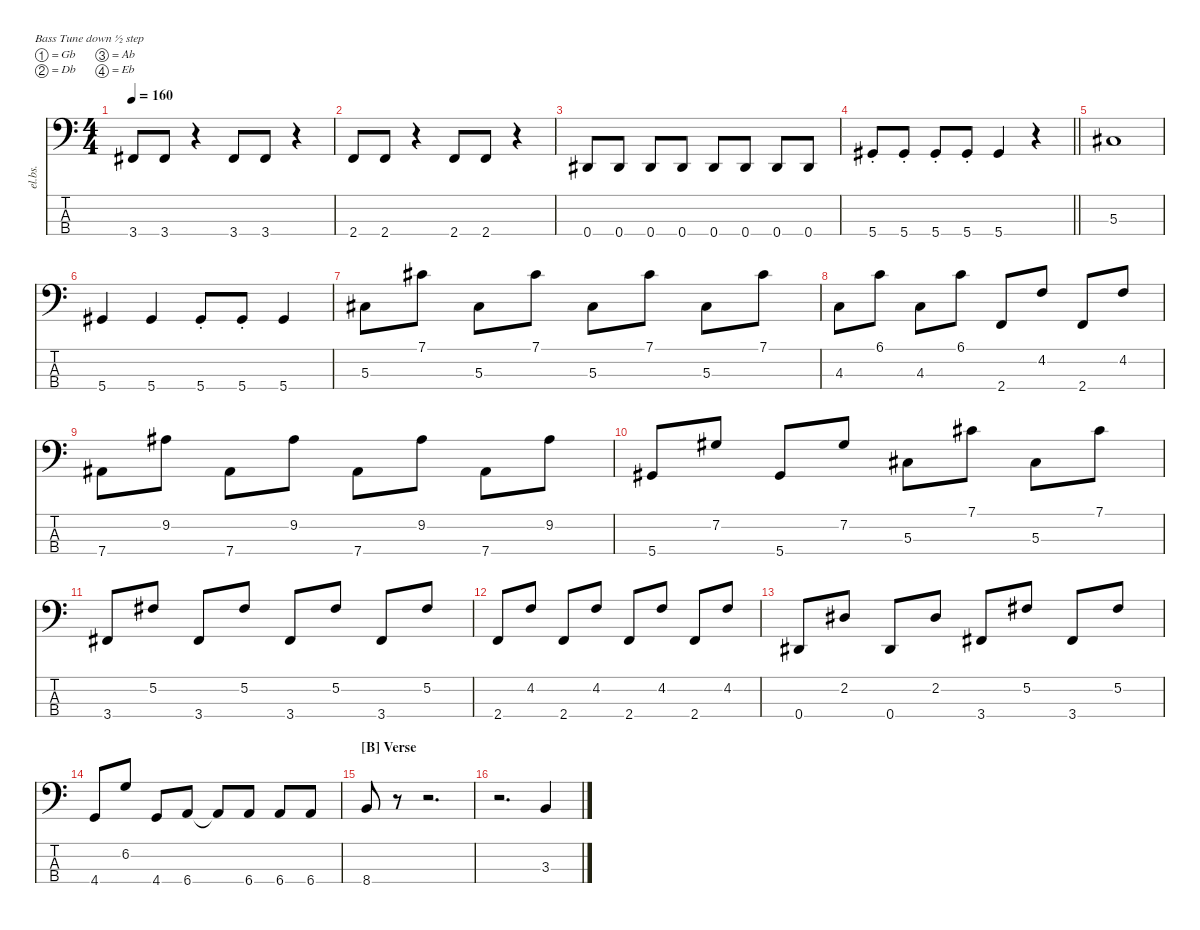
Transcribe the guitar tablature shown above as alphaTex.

\defaultSystemsLayout 4
\hideDynamics
\bracketExtendMode nobrackets
\track ("Electric Bass" "el.bs.") {mute instrument electricbassfinger}
\staff {score tabs}
\tuning (Gb2 Db2 Ab1 Eb1)
\ts (4 4)
\tempo 160
\clef f4
\ks c
3.4{acc #}.8{dy mf beam Up} 3.4{acc #}.8{beam Up} r.4{beam Down} 3.4{acc #}.8{beam Up} 3.4{acc #}.8{beam Up} r.4{beam Down} |
2.4.8{beam Up} 2.4.8{beam Up} r.4{beam Down} 2.4.8{beam Up} 2.4.8{beam Up} r.4{beam Down} |
0.4{acc #}.8{beam Up} 0.4{acc #}.8{beam Up} 0.4{acc #}.8{beam Up} 0.4{acc #}.8{beam Up} 0.4{acc #}.8{beam Up} 0.4{acc #}.8{beam Up} 0.4{acc #}.8{beam Up} 0.4{acc #}.8{beam Up} |
\barLineRight lightlight
5.4{st acc #}.8{beam Up} 5.4{st acc #}.8{beam Up} 5.4{st acc #}.8{beam Up} 5.4{st acc #}.8{beam Up} 5.4{acc #}.4{beam Up} r.4{beam Down} |
5.3{acc #}.1{beam Up} |
5.4{acc #}.4{beam Up} 5.4{acc #}.4{beam Up} 5.4{st acc #}.8{beam Up} 5.4{st acc #}.8{beam Up} 5.4{acc #}.4{beam Up} |
5.3{acc #}.8{beam Down} 7.1{acc #}.8{beam Down} 5.3{acc #}.8{beam Down} 7.1{acc #}.8{beam Down} 5.3{acc #}.8{beam Down} 7.1{acc #}.8{beam Down} 5.3{acc #}.8{beam Down} 7.1{acc #}.8{beam Down} |
4.3.8{beam Down} 6.1.8{beam Down} 4.3.8{beam Down} 6.1.8{beam Down} 2.4.8{beam Up} 4.2.8{beam Up} 2.4.8{beam Up} 4.2.8{beam Up} |
7.4{acc #}.8{beam Down} 9.2{acc #}.8{beam Down} 7.4{acc #}.8{beam Down} 9.2{acc #}.8{beam Down} 7.4{acc #}.8{beam Down} 9.2{acc #}.8{beam Down} 7.4{acc #}.8{beam Down} 9.2{acc #}.8{beam Down} |
5.4{acc #}.8{beam Up} 7.2{acc #}.8{beam Up} 5.4{acc #}.8{beam Up} 7.2{acc #}.8{beam Up} 5.3{acc #}.8{beam Down} 7.1{acc #}.8{beam Down} 5.3{acc #}.8{beam Down} 7.1{acc #}.8{beam Down} |
3.4{acc #}.8{beam Up} 5.2{acc #}.8{beam Up} 3.4{acc #}.8{beam Up} 5.2{acc #}.8{beam Up} 3.4{acc #}.8{beam Up} 5.2{acc #}.8{beam Up} 3.4{acc #}.8{beam Up} 5.2{acc #}.8{beam Up} |
2.4.8{beam Up} 4.2.8{beam Up} 2.4.8{beam Up} 4.2.8{beam Up} 2.4.8{beam Up} 4.2.8{beam Up} 2.4.8{beam Up} 4.2.8{beam Up} |
0.4{acc #}.8{beam Up} 2.2{acc #}.8{beam Up} 0.4{acc #}.8{beam Up} 2.2{acc #}.8{beam Up} 3.4{acc #}.8{beam Up} 5.2{acc #}.8{beam Up} 3.4{acc #}.8{beam Up} 5.2{acc #}.8{beam Up} |
4.4.8{beam Up} 6.2.8{beam Up} 4.4.8{beam Up} 6.4.8{beam Up} 6.4{t}.8{beam Up} 6.4.8{beam Up} 6.4.8{beam Up} 6.4.8{beam Up} |
\section ("B" "Verse")
8.4.8{beam Up} r.8{beam Down} r.2{d beam Down} |
r.2{d beam Down} 3.3.4{beam Up}
